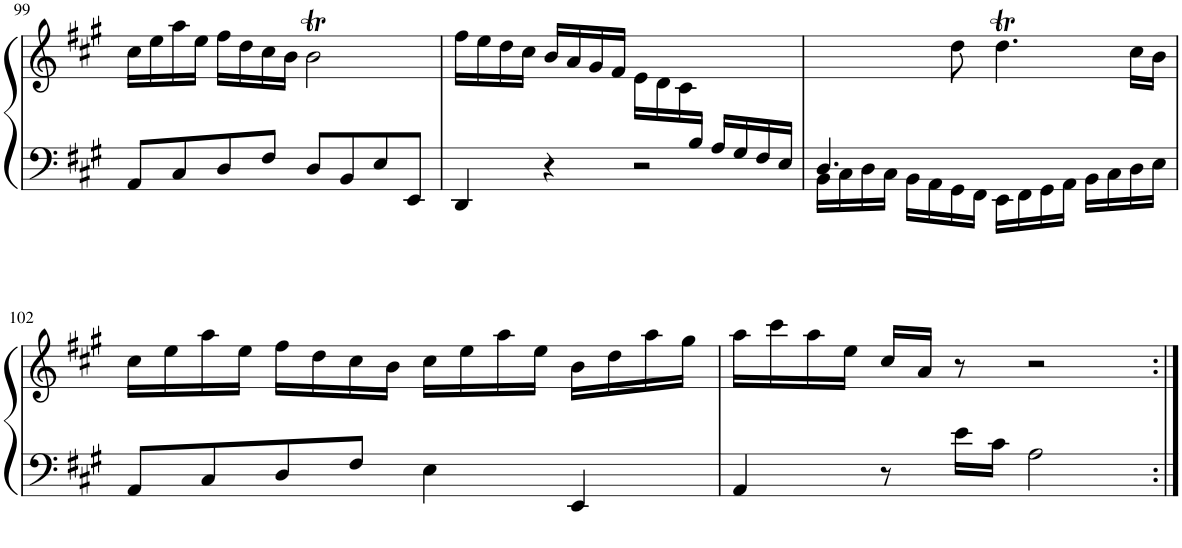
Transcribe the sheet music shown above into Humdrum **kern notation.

**kern	**kern
*part1	*part1
*staff2	*staff1
*I"Piano	*
*I'Pno.	*
!!LO:PB:g=z
*clefF4	*clefG2
*k[f#c#g#]	*k[f#c#g#]
*M4/4	*M4/4
*met(c)	*met(c)
=99	=99
8AA/L	16cc#\LL
.	16ee\
8C#/	16aa\
.	16ee\JJ
8D/	16ff#\LL
.	16dd\
8F#/J	16cc#\
.	16b\JJ
8D/L	2bT\
8BB/	.
8E/	.
8EE/J	.
=100	=100
*^	*
8.ryy	4DD/	16ff#\LL
.	.	16ee\
.	.	16dd\
.	.	16cc#\JJ
.	4r	16b/LL
.	.	16a/
.	.	16g#/
.	.	16f#/JJ
.	2r	16e\LL
.	.	16d\
.	.	16c#\
16B/JJ	.	4ryy
16A/LL	.	.
16G#/	.	.
16F#/	.	.
16E/JJ	.	16ryy
=101	=101	=101
4.D/	16BB\LL	4.ryy
.	16C#\	.
.	16D\	.
.	16C#\JJ	.
.	16BB\LL	.
.	16AA\	.
2ryy	16GG#\	8dd\
.	16FF#\JJ	.
.	16EE\LL	4.ddT\
.	16FF#\	.
.	16GG#\	.
.	16AA\JJ	.
.	16BB\LL	.
.	16C#\	.
8ryy	16D\	16cc#\LL
.	16E\JJ	16b\JJ
*v	*v	*
!!LO:LB:g=z
=102	=102
8AA/L	16cc#\LL
.	16ee\
8C#/	16aa\
.	16ee\JJ
8D/	16ff#\LL
.	16dd\
8F#/J	16cc#\
.	16b\JJ
4E\	16cc#\LL
.	16ee\
.	16aa\
.	16ee\JJ
4EE/	16b\LL
.	16dd\
.	16aa\
.	16gg#\JJ
=103	=103
4AA/	16aa\LL
.	16ccc#\
.	16aa\
.	16ee\JJ
8r	16cc#/LL
.	16a/JJ
16e\LL	8r
16c#\JJ	.
2A\	2r
=:|!	=:|!
*-	*-
